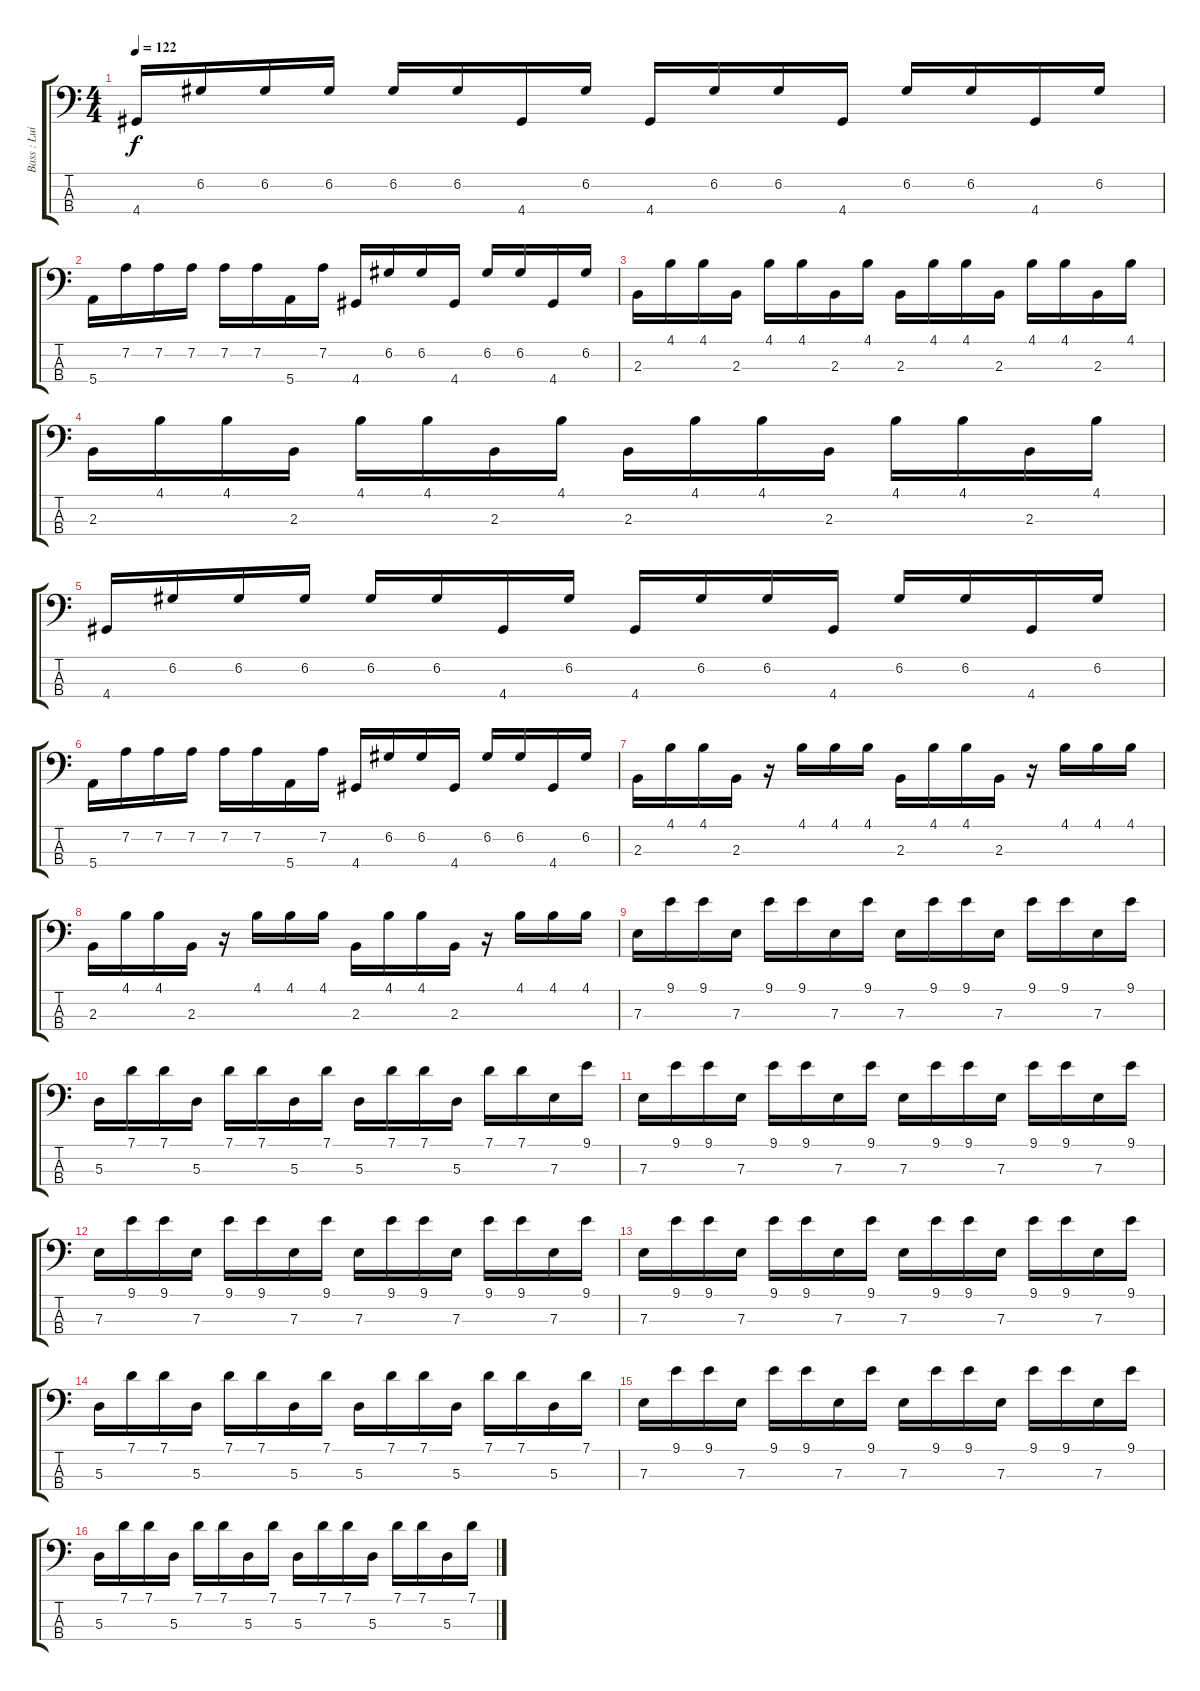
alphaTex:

\track ("Bass : Luis Mariutti" "Bass : Lui") {instrument slapbass1}
\staff {score tabs}
\tuning (G2 D2 A1 E1) {hide}
\ts (4 4)
\tempo 122
\clef f4
\ks c
4.4.16{dy f} 6.2.16 6.2.16 6.2.16 6.2.16 6.2.16 4.4.16 6.2.16 4.4.16 6.2.16 6.2.16 4.4.16 6.2.16 6.2.16 4.4.16 6.2.16 |
5.4.16 7.2.16 7.2.16 7.2.16 7.2.16 7.2.16 5.4.16 7.2.16 4.4.16 6.2.16 6.2.16 4.4.16 6.2.16 6.2.16 4.4.16 6.2.16 |
2.3.16 4.1.16 4.1.16 2.3.16 4.1.16 4.1.16 2.3.16 4.1.16 2.3.16 4.1.16 4.1.16 2.3.16 4.1.16 4.1.16 2.3.16 4.1.16 |
2.3.16 4.1.16 4.1.16 2.3.16 4.1.16 4.1.16 2.3.16 4.1.16 2.3.16 4.1.16 4.1.16 2.3.16 4.1.16 4.1.16 2.3.16 4.1.16 |
4.4.16 6.2.16 6.2.16 6.2.16 6.2.16 6.2.16 4.4.16 6.2.16 4.4.16 6.2.16 6.2.16 4.4.16 6.2.16 6.2.16 4.4.16 6.2.16 |
5.4.16 7.2.16 7.2.16 7.2.16 7.2.16 7.2.16 5.4.16 7.2.16 4.4.16 6.2.16 6.2.16 4.4.16 6.2.16 6.2.16 4.4.16 6.2.16 |
2.3.16 4.1.16 4.1.16 2.3.16 r.16 4.1.16 4.1.16 4.1.16 2.3.16 4.1.16 4.1.16 2.3.16 r.16 4.1.16 4.1.16 4.1.16 |
2.3.16 4.1.16 4.1.16 2.3.16 r.16 4.1.16 4.1.16 4.1.16 2.3.16 4.1.16 4.1.16 2.3.16 r.16 4.1.16 4.1.16 4.1.16 |
7.3.16 9.1.16 9.1.16 7.3.16 9.1.16 9.1.16 7.3.16 9.1.16 7.3.16 9.1.16 9.1.16 7.3.16 9.1.16 9.1.16 7.3.16 9.1.16 |
5.3.16 7.1.16 7.1.16 5.3.16 7.1.16 7.1.16 5.3.16 7.1.16 5.3.16 7.1.16 7.1.16 5.3.16 7.1.16 7.1.16 7.3.16 9.1.16 |
7.3.16 9.1.16 9.1.16 7.3.16 9.1.16 9.1.16 7.3.16 9.1.16 7.3.16 9.1.16 9.1.16 7.3.16 9.1.16 9.1.16 7.3.16 9.1.16 |
7.3.16 9.1.16 9.1.16 7.3.16 9.1.16 9.1.16 7.3.16 9.1.16 7.3.16 9.1.16 9.1.16 7.3.16 9.1.16 9.1.16 7.3.16 9.1.16 |
7.3.16 9.1.16 9.1.16 7.3.16 9.1.16 9.1.16 7.3.16 9.1.16 7.3.16 9.1.16 9.1.16 7.3.16 9.1.16 9.1.16 7.3.16 9.1.16 |
5.3.16 7.1.16 7.1.16 5.3.16 7.1.16 7.1.16 5.3.16 7.1.16 5.3.16 7.1.16 7.1.16 5.3.16 7.1.16 7.1.16 5.3.16 7.1.16 |
7.3.16 9.1.16 9.1.16 7.3.16 9.1.16 9.1.16 7.3.16 9.1.16 7.3.16 9.1.16 9.1.16 7.3.16 9.1.16 9.1.16 7.3.16 9.1.16 |
5.3.16 7.1.16 7.1.16 5.3.16 7.1.16 7.1.16 5.3.16 7.1.16 5.3.16 7.1.16 7.1.16 5.3.16 7.1.16 7.1.16 5.3.16 7.1.16
